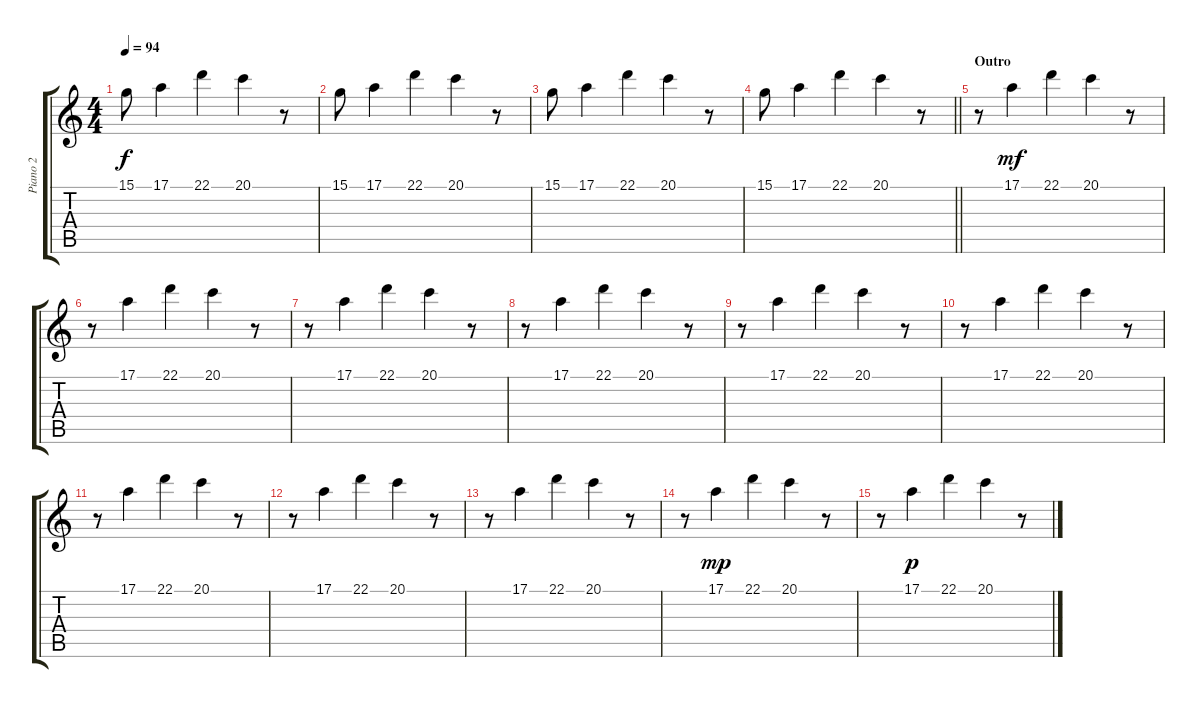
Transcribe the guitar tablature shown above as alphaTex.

\track ("Piano 2" "Piano 2") {instrument acousticgrandpiano}
\staff {score tabs}
\tuning (E4 B3 G3 D3 A2 E2) {hide}
\ts (4 4)
\tempo 94
\clef g2
\ks c
15.1.8{dy f} 17.1.4 22.1.4 20.1.4 r.8 |
15.1.8 17.1.4 22.1.4 20.1.4 r.8 |
15.1.8 17.1.4 22.1.4 20.1.4 r.8 |
\barLineRight lightlight
15.1.8 17.1.4 22.1.4 20.1.4 r.8 |
\section ("" "Outro")
r.8 17.1.4{dy mf} 22.1.4 20.1.4 r.8 |
r.8 17.1.4 22.1.4 20.1.4 r.8 |
r.8 17.1.4 22.1.4 20.1.4 r.8 |
r.8 17.1.4 22.1.4 20.1.4 r.8 |
r.8 17.1.4 22.1.4 20.1.4 r.8 |
r.8 17.1.4 22.1.4 20.1.4 r.8 |
r.8 17.1.4 22.1.4 20.1.4 r.8 |
r.8 17.1.4 22.1.4 20.1.4 r.8 |
r.8 17.1.4 22.1.4 20.1.4 r.8 |
r.8 17.1.4{dy mp} 22.1.4 20.1.4 r.8 |
r.8 17.1.4{dy p} 22.1.4 20.1.4 r.8
